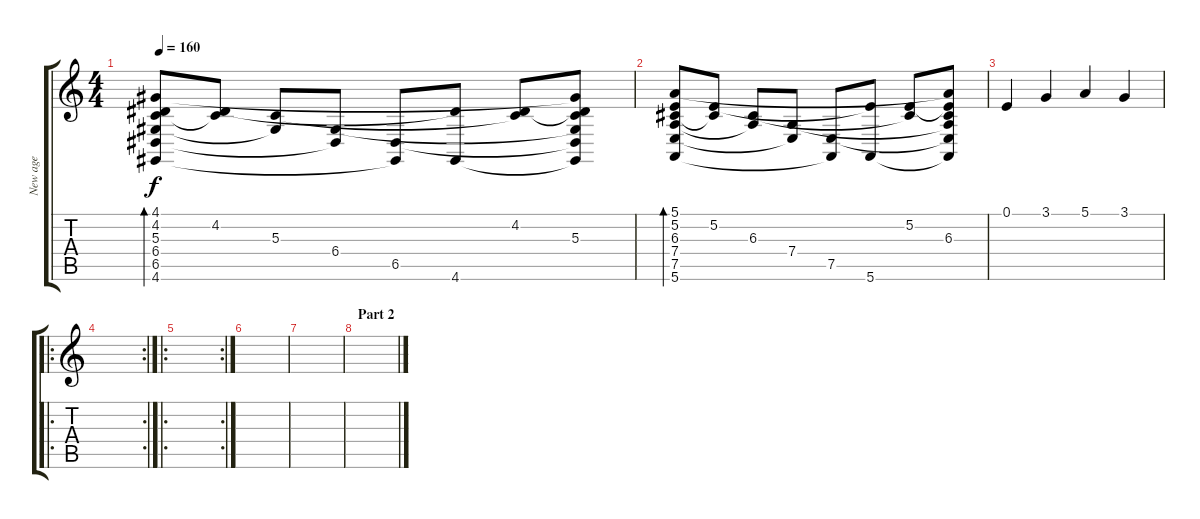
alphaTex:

\track ("New age" "New age") {instrument pad1newage}
\staff {score tabs}
\tuning (E4 B3 G3 D3 A2 E2) {hide}
\ts (4 4)
\tempo 160
\clef g2
\ks c
(4.1 4.2 5.3 6.4 6.5 4.6).8{bd 60 dy f} (4.2 5.3{t}).8 (5.3 6.4{t}).8 (6.4 6.5{t}).8 (6.5 4.6{t}).8 (4.2{t} 4.6).8 (4.2 5.3{t}).8 (4.1{t} 4.2{t} 5.3 6.4{t} 6.5{t} 4.6{t}).8 |
(5.1 5.2 6.3 7.4 7.5 5.6).8{bd 60} (5.2 6.3{t}).8 (6.3 7.4{t}).8 (7.4 7.5{t}).8 (7.5 5.6{t}).8 (5.2{t} 5.6).8 (5.2 6.3{t}).8 (5.1{t} 5.2{t} 6.3 7.4{t} 7.5{t} 5.6{t}).8 |
0.1.4 3.1.4 5.1.4 3.1.4 |
\ro
\rc 2
|
\ro
\rc 2
|
|
|
\section ("" "Part 2")
